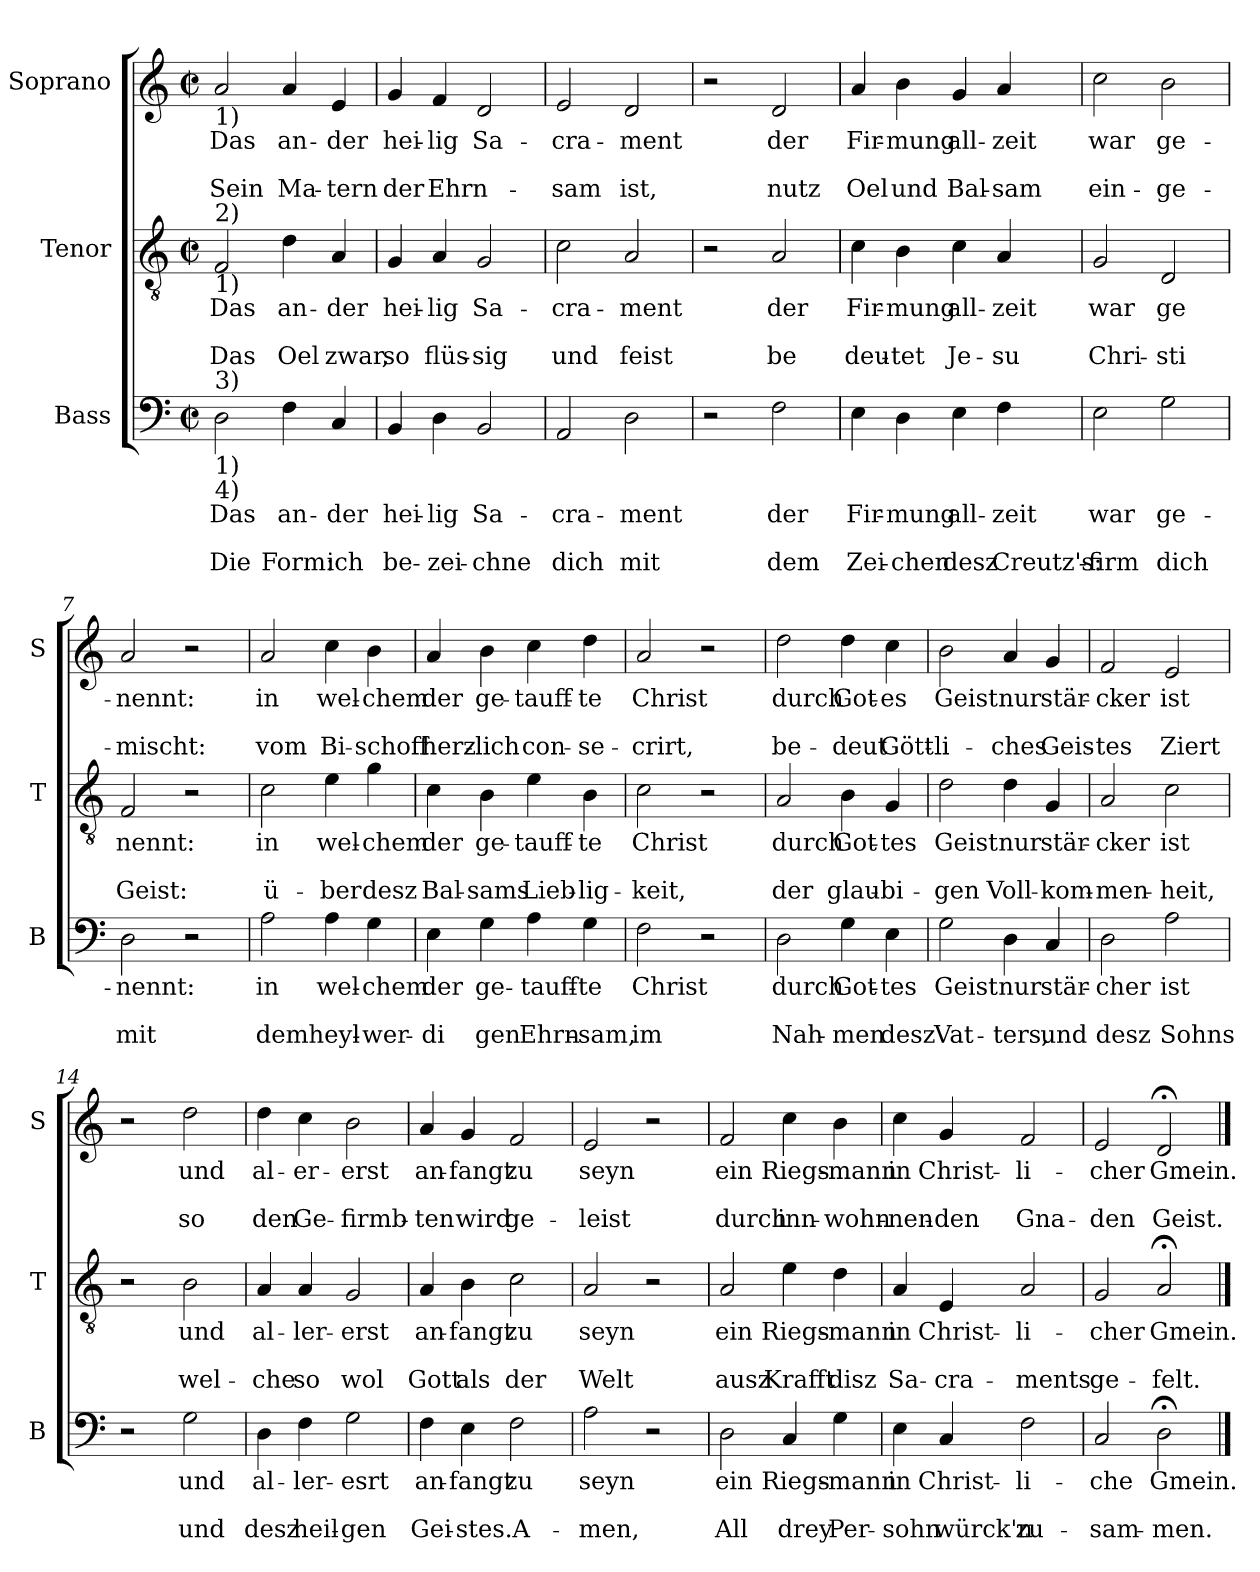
**kern	**text	**text	**text	**kern	**text	**text	**text	**kern	**text	**text	**text
*part3	*part3	*part3	*part3	*part2	*part2	*part2	*part2	*part1	*part1	*part1	*part1
*staff3	*staff3	*staff3	*staff3	*staff2	*staff2	*staff2	*staff2	*staff1	*staff1	*staff1	*staff1
*I"Bass	*	*	*	*I"Tenor	*	*	*	*I"Soprano	*	*	*
*I'B	*	*	*	*I'T	*	*	*	*I'S	*	*	*
*clefF4	*	*	*	*clefGv2	*	*	*	*clefG2	*	*	*
*k[]	*	*	*	*k[]	*	*	*	*k[]	*	*	*
*C:	*	*	*	*C:	*	*	*	*C:	*	*	*
*M2/2	*	*	*	*M2/2	*	*	*	*M2/2	*	*	*
*met(c|)	*	*	*	*met(c|)	*	*	*	*met(c|)	*	*	*
=1	=1	=1	=1	=1	=1	=1	=1	=1	=1	=1	=1
!	!	!	!	!	!	!	!	!LO:TX:b:t=1)	!	!	!
!	!	!	!	!LO:TX:a:t=2)	!	!	!	!	!	!	!
!	!	!	!	!LO:TX:b:t=1)	!	!	!	!	!	!	!
!LO:TX:a:t=3)	!	!	!	!	!	!	!	!	!	!	!
!LO:TX:b:t=1)	!	!	!	!	!	!	!	!	!	!	!
!LO:TX:b:t=4)	!	!	!	!	!	!	!	!	!	!	!
!	!LO:LY:b	!	!LO:LY:b	!	!LO:LY:b	!	!LO:LY:b	!	!LO:LY:b	!	!LO:LY:b
2D\	Das	.	Die	2F/	Das	.	Das	2a/	Das	.	Sein
!	!LO:LY:b	!	!LO:LY:b	!	!LO:LY:b	!	!LO:LY:b	!	!LO:LY:b	!	!LO:LY:b
4F\	an-	.	Form:	4d\	an-	.	Oel	4a/	an-	.	Ma-
!	!LO:LY:b	!	!LO:LY:b	!	!LO:LY:b	!	!LO:LY:b	!	!LO:LY:b	!	!LO:LY:b
4C/	-der	.	ich	4A/	-der	.	zwar,	4e/	-der	.	-tern
=2	=2	=2	=2	=2	=2	=2	=2	=2	=2	=2	=2
!	!LO:LY:b	!	!LO:LY:b	!	!LO:LY:b	!	!LO:LY:b	!	!LO:LY:b	!	!LO:LY:b
4BB/	hei-	.	be-	4G/	hei-	.	so	4g/	hei-	.	der
!	!LO:LY:b	!	!LO:LY:b	!	!LO:LY:b	!	!LO:LY:b	!	!LO:LY:b	!	!LO:LY:b
4D\	-lig	.	-zei-	4A/	-lig	.	flüs-	4f/	-lig	.	Ehrn-
!	!LO:LY:b	!	!LO:LY:b	!	!LO:LY:b	!	!LO:LY:b	!	!LO:LY:b	!	!
2BB/	Sa-	.	-chne	2G/	Sa-	.	-sig	2d/	Sa-	.	.
=3	=3	=3	=3	=3	=3	=3	=3	=3	=3	=3	=3
!	!LO:LY:b	!	!LO:LY:b	!	!LO:LY:b	!	!LO:LY:b	!	!LO:LY:b	!	!LO:LY:b
2AA/	-cra-	.	dich	2c\	-cra-	.	und	2e/	-cra-	.	-sam
!	!LO:LY:b	!	!LO:LY:b	!	!LO:LY:b	!	!LO:LY:b	!	!LO:LY:b	!	!LO:LY:b
2D\	-ment	.	mit	2A/	-ment	.	feist	2d/	-ment	.	ist,
=4	=4	=4	=4	=4	=4	=4	=4	=4	=4	=4	=4
2r	.	.	.	2r	.	.	.	2r	.	.	.
!	!LO:LY:b	!	!LO:LY:b	!	!LO:LY:b	!	!LO:LY:b	!	!LO:LY:b	!	!LO:LY:b
2F\	der	.	dem	2A/	der	.	be	2d/	der	.	nutz
=5	=5	=5	=5	=5	=5	=5	=5	=5	=5	=5	=5
!	!LO:LY:b	!	!LO:LY:b	!	!LO:LY:b	!	!LO:LY:b	!	!LO:LY:b	!	!LO:LY:b
4E\	Fir-	.	Zei-	4c\	Fir-	.	deu-	4a/	Fir-	.	Oel
!	!LO:LY:b	!	!LO:LY:b	!	!LO:LY:b	!	!LO:LY:b	!	!LO:LY:b	!	!LO:LY:b
4D\	-mung	.	-chen	4B\	-mung	.	-tet	4b\	-mung	.	und
!	!LO:LY:b	!	!LO:LY:b	!	!LO:LY:b	!	!LO:LY:b	!	!LO:LY:b	!	!LO:LY:b
4E\	all-	.	desz	4c\	all-	.	Je-	4g/	all-	.	Bal-
!	!LO:LY:b	!	!LO:LY:b	!	!LO:LY:b	!	!LO:LY:b	!	!LO:LY:b	!	!LO:LY:b
4F\	-zeit	.	Creutz's:-	4A/	-zeit	.	-su	4a/	-zeit	.	-sam
!!LO:LB:g=z
=6	=6	=6	=6	=6	=6	=6	=6	=6	=6	=6	=6
!	!LO:LY:b	!	!LO:LY:b	!	!LO:LY:b	!	!LO:LY:b	!	!LO:LY:b	!	!LO:LY:b
2E\	war	.	-firm	2G/	war	.	Chri-	2cc\	war	.	ein-
!	!LO:LY:b	!	!LO:LY:b	!	!LO:LY:b	!	!LO:LY:b	!	!LO:LY:b	!	!LO:LY:b
2G\	ge-	.	dich	2D/	ge	.	-sti	2b\	ge-	.	-ge-
=7	=7	=7	=7	=7	=7	=7	=7	=7	=7	=7	=7
!	!LO:LY:b	!	!LO:LY:b	!	!LO:LY:b	!	!LO:LY:b	!	!LO:LY:b	!	!LO:LY:b
2D\	-nennt:	.	mit	2F/	nennt:	.	Geist:	2a/	-nennt:	.	-mischt:
2r	.	.	.	2r	.	.	.	2r	.	.	.
=8	=8	=8	=8	=8	=8	=8	=8	=8	=8	=8	=8
!	!LO:LY:b	!	!LO:LY:b	!	!LO:LY:b	!	!LO:LY:b	!	!LO:LY:b	!	!LO:LY:b
2A\	in	.	dem	2c\	in	.	ü-	2a/	in	.	vom
!	!LO:LY:b	!	!LO:LY:b	!	!LO:LY:b	!	!LO:LY:b	!	!LO:LY:b	!	!LO:LY:b
4A\	wel-	.	heyl-	4e\	wel-	.	-ber	4cc\	wel-	.	Bi-
!	!LO:LY:b	!	!LO:LY:b	!	!LO:LY:b	!	!LO:LY:b	!	!LO:LY:b	!	!LO:LY:b
4G\	-chem	.	-wer-	4g\	-chem	.	desz	4b\	-chem	.	-schoff
=9	=9	=9	=9	=9	=9	=9	=9	=9	=9	=9	=9
!	!LO:LY:b	!	!LO:LY:b	!	!LO:LY:b	!	!LO:LY:b	!	!LO:LY:b	!	!LO:LY:b
4E\	der	.	-di	4c\	der	.	Bal-	4a/	der	.	herz-
!	!LO:LY:b	!	!LO:LY:b	!	!LO:LY:b	!	!LO:LY:b	!	!LO:LY:b	!	!LO:LY:b
4G\	ge-	.	gen	4B\	ge-	.	-sams	4b\	ge-	.	-lich
!	!LO:LY:b	!	!LO:LY:b	!	!LO:LY:b	!	!LO:LY:b	!	!LO:LY:b	!	!LO:LY:b
4A\	-tauff-	.	Ehrn-	4e\	-tauff-	.	Lieb-	4cc\	-tauff-	.	con-
!	!LO:LY:b	!	!LO:LY:b	!	!LO:LY:b	!	!LO:LY:b	!	!LO:LY:b	!	!LO:LY:b
4G\	-te	.	-sam,	4B\	-te	.	-lig-	4dd\	-te	.	-se-
=10	=10	=10	=10	=10	=10	=10	=10	=10	=10	=10	=10
!	!LO:LY:b	!	!LO:LY:b	!	!LO:LY:b	!	!LO:LY:b	!	!LO:LY:b	!	!LO:LY:b
2F\	Christ	.	im	2c\	Christ	.	-keit,	2a/	Christ	.	-crirt,
2r	.	.	.	2r	.	.	.	2r	.	.	.
!!LO:PB:g=z
=11	=11	=11	=11	=11	=11	=11	=11	=11	=11	=11	=11
!	!LO:LY:b	!	!LO:LY:b	!	!LO:LY:b	!	!LO:LY:b	!	!LO:LY:b	!	!LO:LY:b
2D\	durch	.	Nah-	2A/	durch	.	der	2dd\	durch	.	be-
!	!LO:LY:b	!	!LO:LY:b	!	!LO:LY:b	!	!LO:LY:b	!	!LO:LY:b	!	!LO:LY:b
4G\	Got-	.	-men	4B\	Got-	.	glau-	4dd\	Got-	.	-deut
!	!LO:LY:b	!	!LO:LY:b	!	!LO:LY:b	!	!LO:LY:b	!	!LO:LY:b	!	!LO:LY:b
4E\	-tes	.	desz	4G/	-tes	.	-bi-	4cc\	-es	.	Gött-
=12	=12	=12	=12	=12	=12	=12	=12	=12	=12	=12	=12
!	!LO:LY:b	!	!LO:LY:b	!	!LO:LY:b	!	!LO:LY:b	!	!LO:LY:b	!	!LO:LY:b
2G\	Geist	.	Vat-	2d\	Geist	.	-gen	2b\	Geist	.	-li-
!	!LO:LY:b	!	!LO:LY:b	!	!LO:LY:b	!	!LO:LY:b	!	!LO:LY:b	!	!LO:LY:b
4D\	nur	.	-ters,	4d\	nur	.	Voll-	4a/	nur	.	-ches
!	!LO:LY:b	!	!LO:LY:b	!	!LO:LY:b	!	!LO:LY:b	!	!LO:LY:b	!	!LO:LY:b
4C/	stär-	.	und	4G/	stär-	.	-kom-	4g/	stär-	.	Geis-
=13	=13	=13	=13	=13	=13	=13	=13	=13	=13	=13	=13
!	!LO:LY:b	!	!LO:LY:b	!	!LO:LY:b	!	!LO:LY:b	!	!LO:LY:b	!	!LO:LY:b
2D\	-cher	.	desz	2A/	-cker	.	-men-	2f/	-cker	.	-tes
!	!LO:LY:b	!	!LO:LY:b	!	!LO:LY:b	!	!LO:LY:b	!	!LO:LY:b	!	!LO:LY:b
2A\	ist	.	Sohns	2c\	ist	.	-heit,	2e/	ist	.	Ziert
=14	=14	=14	=14	=14	=14	=14	=14	=14	=14	=14	=14
2r	.	.	.	2r	.	.	.	2r	.	.	.
!	!LO:LY:b	!	!LO:LY:b	!	!LO:LY:b	!	!LO:LY:b	!	!LO:LY:b	!	!LO:LY:b
2G\	und	.	und	2B\	und	.	wel-	2dd\	und	.	so
=15	=15	=15	=15	=15	=15	=15	=15	=15	=15	=15	=15
!	!LO:LY:b	!	!LO:LY:b	!	!LO:LY:b	!	!LO:LY:b	!	!LO:LY:b	!	!LO:LY:b
4D\	al-	.	desz	4A/	al-	.	-che	4dd\	al-	.	den
!	!LO:LY:b	!	!LO:LY:b	!	!LO:LY:b	!	!LO:LY:b	!	!LO:LY:b	!	!LO:LY:b
4F\	-ler-	.	heil-	4A/	-ler-	.	so	4cc\	-er-	.	Ge-
!	!LO:LY:b	!	!LO:LY:b	!	!LO:LY:b	!	!LO:LY:b	!	!LO:LY:b	!	!LO:LY:b
2G\	-esrt	.	-gen	2G/	-erst	.	wol	2b\	-erst	.	-firmb-
!!LO:LB:g=z
=16	=16	=16	=16	=16	=16	=16	=16	=16	=16	=16	=16
!	!LO:LY:b	!	!LO:LY:b	!	!LO:LY:b	!	!LO:LY:b	!	!LO:LY:b	!	!LO:LY:b
4F\	an-	.	Gei-	4A/	an-	.	Gott	4a/	an-	.	-ten
!	!LO:LY:b	!	!LO:LY:b	!	!LO:LY:b	!	!LO:LY:b	!	!LO:LY:b	!	!LO:LY:b
4E\	-fangt	.	-stes.	4B\	-fangt	.	als	4g/	-fangt	.	wird
!	!LO:LY:b	!	!LO:LY:b	!	!LO:LY:b	!	!LO:LY:b	!	!LO:LY:b	!	!LO:LY:b
2F\	zu	.	A-	2c\	zu	.	der	2f/	zu	.	ge-
=17	=17	=17	=17	=17	=17	=17	=17	=17	=17	=17	=17
!	!LO:LY:b	!	!LO:LY:b	!	!LO:LY:b	!	!LO:LY:b	!	!LO:LY:b	!	!LO:LY:b
2A\	seyn	.	-men,	2A/	seyn	.	Welt	2e/	seyn	.	-leist
2r	.	.	.	2r	.	.	.	2r	.	.	.
=18	=18	=18	=18	=18	=18	=18	=18	=18	=18	=18	=18
!	!LO:LY:b	!	!LO:LY:b	!	!LO:LY:b	!	!LO:LY:b	!	!LO:LY:b	!	!LO:LY:b
2D\	ein	.	All	2A/	ein	.	ausz	2f/	ein	.	durch
!	!LO:LY:b	!	!LO:LY:b	!	!LO:LY:b	!	!LO:LY:b	!	!LO:LY:b	!	!LO:LY:b
4C/	Riegs-	.	drey	4e\	Riegs-	.	Krafft	4cc\	Riegs-	.	inn-
!	!LO:LY:b	!	!LO:LY:b	!	!LO:LY:b	!	!LO:LY:b	!	!LO:LY:b	!	!LO:LY:b
4G\	-mann	.	Per-	4d\	-mann	.	disz	4b\	-mann	.	-wohn-
=19	=19	=19	=19	=19	=19	=19	=19	=19	=19	=19	=19
!	!LO:LY:b	!	!LO:LY:b	!	!LO:LY:b	!	!LO:LY:b	!	!LO:LY:b	!	!LO:LY:b
4E\	in	.	-sohn	4A/	in	.	Sa-	4cc\	in	.	-nen-
!	!LO:LY:b	!	!LO:LY:b	!	!LO:LY:b	!	!LO:LY:b	!	!LO:LY:b	!	!LO:LY:b
4C/	Christ-	.	würck'n	4E/	Christ-	.	-cra-	4g/	Christ-	.	-den
!	!LO:LY:b	!	!LO:LY:b	!	!LO:LY:b	!	!LO:LY:b	!	!LO:LY:b	!	!LO:LY:b
2F\	-li-	.	zu-	2A/	-li-	.	-ments	2f/	-li-	.	Gna-
=20	=20	=20	=20	=20	=20	=20	=20	=20	=20	=20	=20
!	!LO:LY:b	!	!LO:LY:b	!	!LO:LY:b	!	!LO:LY:b	!	!LO:LY:b	!	!LO:LY:b
2C/	-che	.	-sam-	2G/	-cher	.	ge-	2e/	-cher	.	-den
!	!LO:LY:b	!	!LO:LY:b	!	!LO:LY:b	!	!LO:LY:b	!	!LO:LY:b	!	!LO:LY:b
2D;<\	Gmein.	.	-men.	2A;</	Gmein.	.	-felt.	2d;</	Gmein.	.	Geist.
==	==	==	==	==	==	==	==	==	==	==	==
*-	*-	*-	*-	*-	*-	*-	*-	*-	*-	*-	*-
